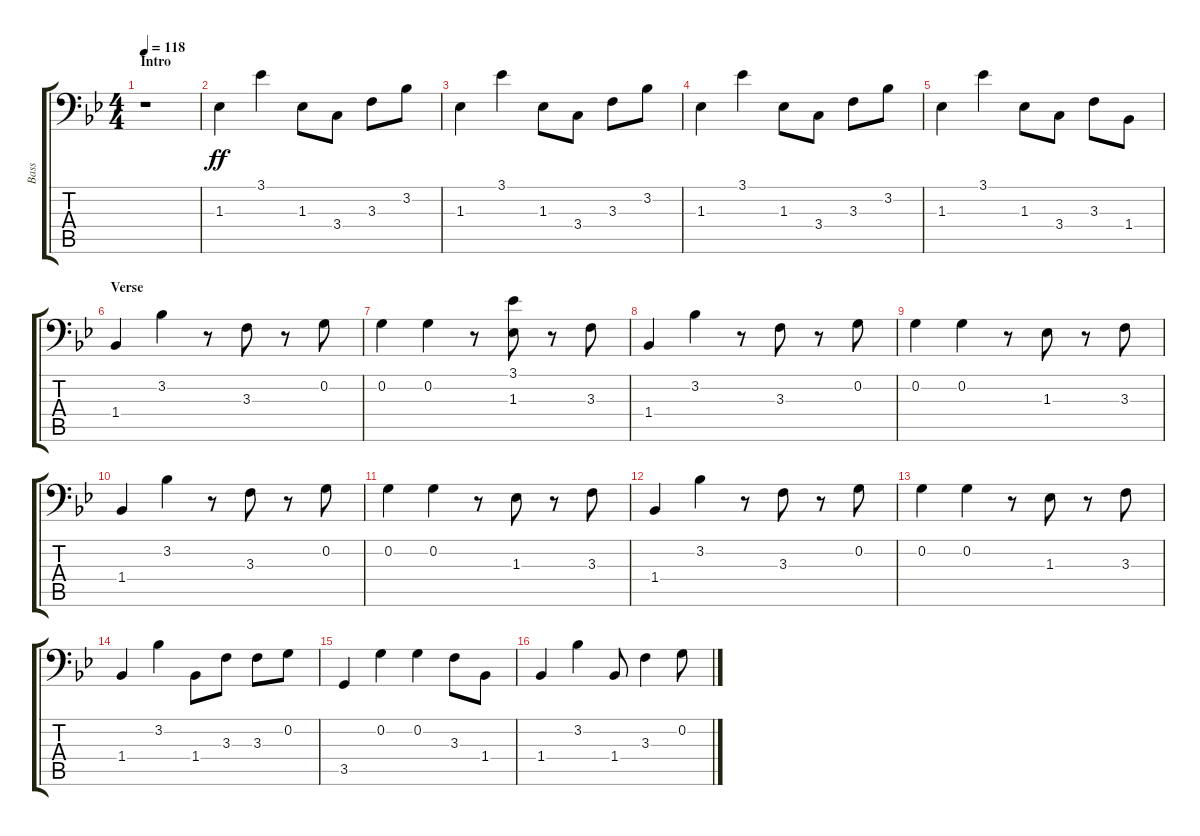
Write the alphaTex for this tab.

\track ("Bass" "Bass") {instrument electricbasspick}
\staff {score tabs}
\tuning (C3 G2 D2 A1 E1 B0) {hide}
\ts (4 4)
\section ("" "Intro")
\tempo 118
\clef f4
\ks bb
r.1{dy ff instrument electricbasspick} |
1.3.4 3.1.4 1.3.8 3.4.8 3.3.8 3.2.8 |
1.3.4 3.1.4 1.3.8 3.4.8 3.3.8 3.2.8 |
1.3.4 3.1.4 1.3.8 3.4.8 3.3.8 3.2.8 |
1.3.4 3.1.4 1.3.8 3.4.8 3.3.8 1.4.8 |
\section ("" "Verse")
1.4.4 3.2.4 r.8 3.3.8 r.8 0.2.8 |
0.2.4 0.2.4 r.8 (3.1 1.3).8 r.8 3.3.8 |
1.4.4 3.2.4 r.8 3.3.8 r.8 0.2.8 |
0.2.4 0.2.4 r.8 1.3.8 r.8 3.3.8 |
1.4.4 3.2.4 r.8 3.3.8 r.8 0.2.8 |
0.2.4 0.2.4 r.8 1.3.8 r.8 3.3.8 |
1.4.4 3.2.4 r.8 3.3.8 r.8 0.2.8 |
0.2.4 0.2.4 r.8 1.3.8 r.8 3.3.8 |
1.4.4 3.2.4 1.4.8 3.3.8 3.3.8 0.2.8 |
3.5.4 0.2.4 0.2.4 3.3.8 1.4.8 |
1.4.4 3.2.4 1.4.8 3.3.4 0.2.8
